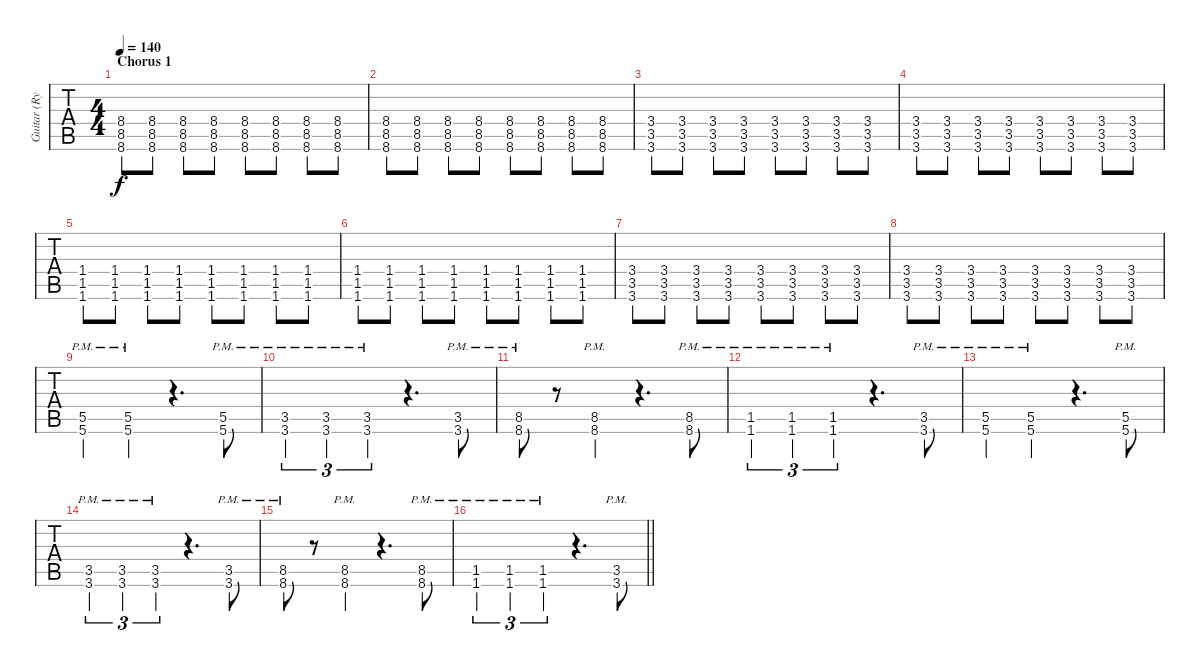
\track ("Guitar (Ryan Key/ )" "Guitar (Ry") {instrument distortionguitar}
\staff {tabs}
\tuning (E4 B3 G3 D3 A2 D2) {hide}
\ts (4 4)
\section ("" "Chorus 1")
\tempo 140
\clef g2
\ks c
(8.4 8.5 8.6).8{dy f} (8.4 8.5 8.6).8 (8.4 8.5 8.6).8 (8.4 8.5 8.6).8 (8.4 8.5 8.6).8 (8.4 8.5 8.6).8 (8.4 8.5 8.6).8 (8.4 8.5 8.6).8 |
(8.4 8.5 8.6).8 (8.4 8.5 8.6).8 (8.4 8.5 8.6).8 (8.4 8.5 8.6).8 (8.4 8.5 8.6).8 (8.4 8.5 8.6).8 (8.4 8.5 8.6).8 (8.4 8.5 8.6).8 |
(3.4 3.5 3.6).8 (3.4 3.5 3.6).8 (3.4 3.5 3.6).8 (3.4 3.5 3.6).8 (3.4 3.5 3.6).8 (3.4 3.5 3.6).8 (3.4 3.5 3.6).8 (3.4 3.5 3.6).8 |
(3.4 3.5 3.6).8 (3.4 3.5 3.6).8 (3.4 3.5 3.6).8 (3.4 3.5 3.6).8 (3.4 3.5 3.6).8 (3.4 3.5 3.6).8 (3.4 3.5 3.6).8 (3.4 3.5 3.6).8 |
(1.4 1.5 1.6).8 (1.4 1.5 1.6).8 (1.4 1.5 1.6).8 (1.4 1.5 1.6).8 (1.4 1.5 1.6).8 (1.4 1.5 1.6).8 (1.4 1.5 1.6).8 (1.4 1.5 1.6).8 |
(1.4 1.5 1.6).8 (1.4 1.5 1.6).8 (1.4 1.5 1.6).8 (1.4 1.5 1.6).8 (1.4 1.5 1.6).8 (1.4 1.5 1.6).8 (1.4 1.5 1.6).8 (1.4 1.5 1.6).8 |
(3.4 3.5 3.6).8 (3.4 3.5 3.6).8 (3.4 3.5 3.6).8 (3.4 3.5 3.6).8 (3.4 3.5 3.6).8 (3.4 3.5 3.6).8 (3.4 3.5 3.6).8 (3.4 3.5 3.6).8 |
(3.4 3.5 3.6).8 (3.4 3.5 3.6).8 (3.4 3.5 3.6).8 (3.4 3.5 3.6).8 (3.4 3.5 3.6).8 (3.4 3.5 3.6).8 (3.4 3.5 3.6).8 (3.4 3.5 3.6).8 |
(5.5{pm} 5.6{pm}).4 (5.5{pm} 5.6{pm}).4 r.4{d} (5.5{pm} 5.6{pm}).8 |
(3.5{pm} 3.6{pm}).4{tu (3 2)} (3.5{pm} 3.6{pm}).4{tu (3 2)} (3.5{pm} 3.6{pm}).4{tu (3 2)} r.4{d} (3.5{pm} 3.6{pm}).8 |
(8.5{pm} 8.6{pm}).8 r.8 (8.5{pm} 8.6{pm}).4 r.4{d} (8.5{pm} 8.6{pm}).8 |
(1.5{pm} 1.6{pm}).4{tu (3 2)} (1.5{pm} 1.6{pm}).4{tu (3 2)} (1.5{pm} 1.6{pm}).4{tu (3 2)} r.4{d} (3.5{pm} 3.6{pm}).8 |
(5.5{pm} 5.6{pm}).4 (5.5{pm} 5.6{pm}).4 r.4{d} (5.5{pm} 5.6{pm}).8 |
(3.5{pm} 3.6{pm}).4{tu (3 2)} (3.5{pm} 3.6{pm}).4{tu (3 2)} (3.5{pm} 3.6{pm}).4{tu (3 2)} r.4{d} (3.5{pm} 3.6{pm}).8 |
(8.5{pm} 8.6{pm}).8 r.8 (8.5{pm} 8.6{pm}).4 r.4{d} (8.5{pm} 8.6{pm}).8 |
\barLineRight lightlight
(1.5{pm} 1.6{pm}).4{tu (3 2)} (1.5{pm} 1.6{pm}).4{tu (3 2)} (1.5{pm} 1.6{pm}).4{tu (3 2)} r.4{d} (3.5{pm} 3.6{pm}).8
